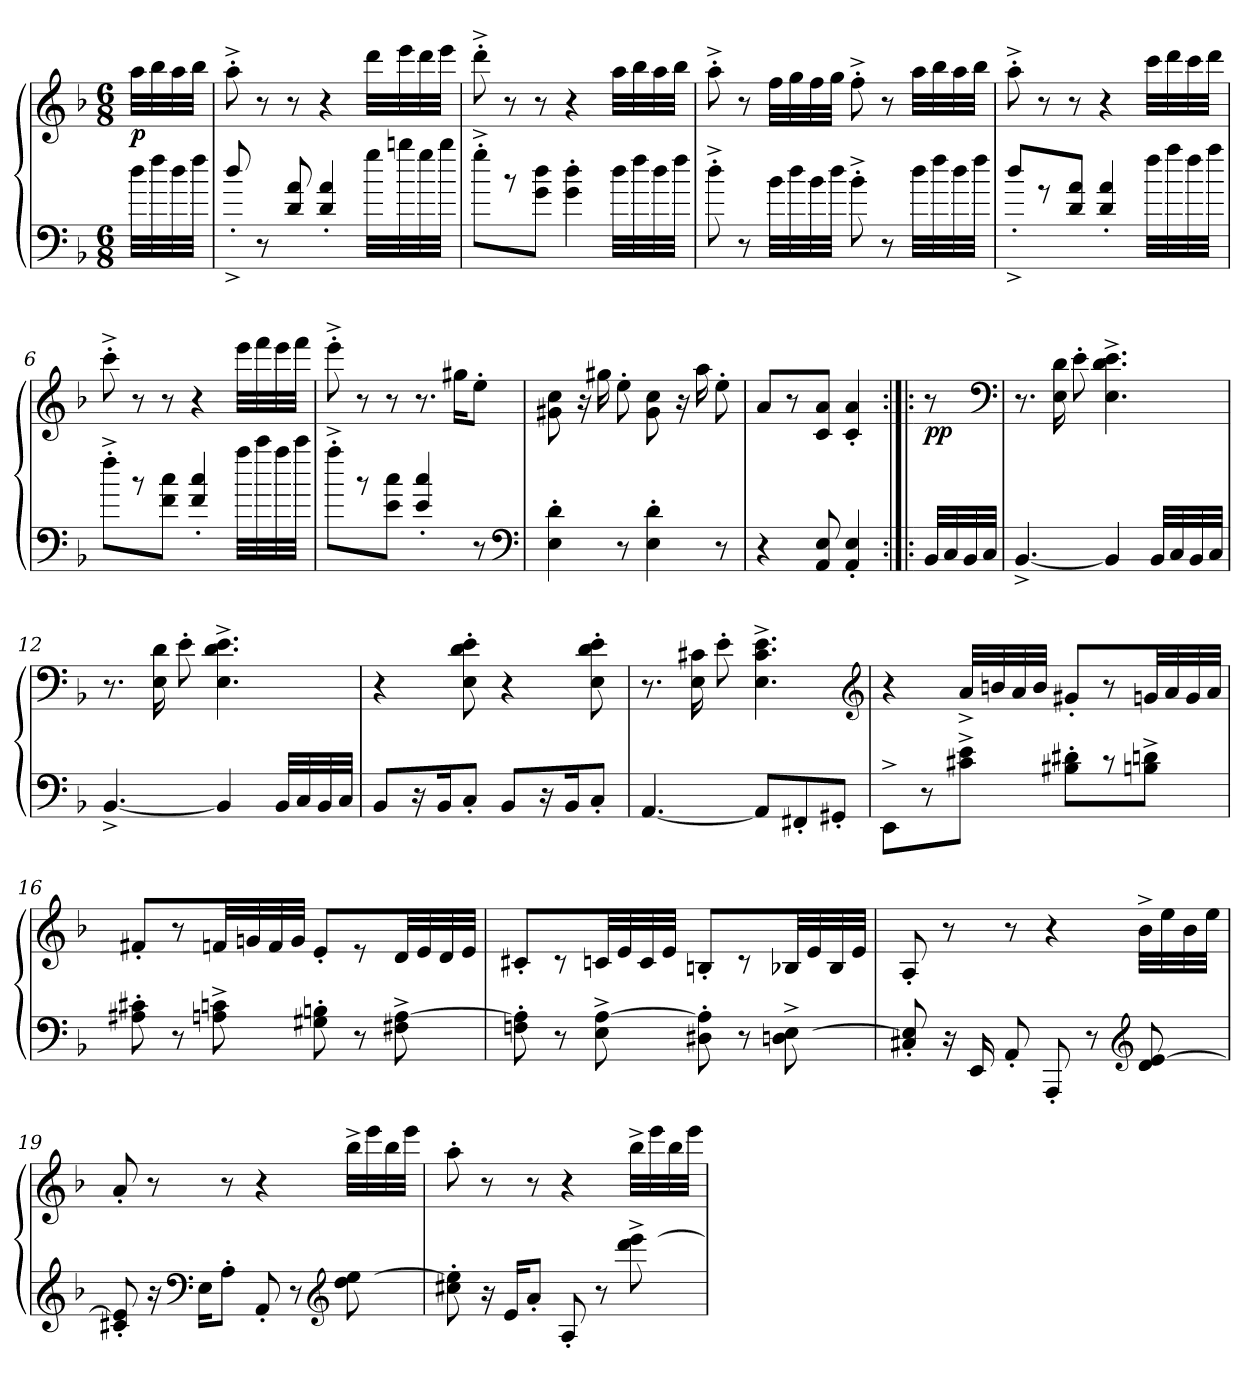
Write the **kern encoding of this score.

**kern	**kern	**dynam
*part1	*part1	*part1
*staff2	*staff1	*staff1/2
*clefF4	*clefG2	*
*k[b-]	*k[b-]	*
*M6/8	*M6/8	*
=1	=1	=1
!	!	!LO:DY:b
32dd\LLL	32aa\LLL	p
32ff\	32bb-\	.
32dd\	32aa\	.
32ff\JJJ	32bb-\JJJ	.
=2	=2	=2
8dd'>^>/	8aa'>^>\	.
8r	8r	.
8d/ 8a/	8r	.
4d'>'>/ 4a'>'>/	4r	.
32gg\LLL	32ddd\LLL	.
32bbn\	32eee\	.
32gg\	32ddd\	.
32bb\JJJ	32eee\JJJ	.
=3	=3	=3
8gg'>^>\L	8ddd'>^>\	.
8r	8r	.
8g\ 8dd\J	8r	.
4g'>'>\ 4dd'>'>\	4r	.
32dd\LLL	32aa\LLL	.
32ff\	32bb-\	.
32dd\	32aa\	.
32ff\JJJ	32bb-\JJJ	.
=4	=4	=4
8dd'>^>\	8aa'>^>\	.
8r	8r	.
32b-\LLL	32ff\LLL	.
32dd\	32gg\	.
32b-\	32ff\	.
32dd\JJJ	32gg\JJJ	.
8b-'>^>\	8ff'>^>\	.
8r	8r	.
32dd\LLL	32aa\LLL	.
32ff\	32bb-\	.
32dd\	32aa\	.
32ff\JJJ	32bb-\JJJ	.
=5	=5	=5
8dd'>^>/L	8aa'>^>\	.
8r	8r	.
8d/ 8a/J	8r	.
4d'>'>/ 4a'>'>/	4r	.
32ff\LLL	32ccc\LLL	.
32aa\	32ddd\	.
32ff\	32ccc\	.
32aa\JJJ	32ddd\JJJ	.
=6	=6	=6
8ff'>^>\L	8ccc'>^>\	.
8r	8r	.
8f\ 8cc\J	8r	.
4f'>'>/ 4cc'>'>/	4r	.
32aa\LLL	32eee\LLL	.
32ccc\	32fff\	.
32aa\	32eee\	.
32ccc\JJJ	32fff\JJJ	.
=7	=7	=7
8aa'>^>\L	8eee'>^>\	.
8r	8r	.
8e\ 8cc\J	8r	.
4e'>'>/ 4cc'>'>/	8.r	.
.	16gg#X\KL	.
8r	8ee'>\J	.
*clefF4	*	*
=8	=8	=8
4E'>'>\ 4d'>'>\	8g#X\ 8cc\	.
.	16r	.
.	16gg#\	.
8r	8ee'>\	.
4E'>'>\ 4d'>'>\	8g#\ 8cc\	.
.	16r	.
.	16aa\	.
8r	8ee'>\	.
=9	=9	=9
4r	8a/L	.
.	8r	.
8AA/ 8E/	8c/ 8a/J	.
4AA'>'>/ 4E'>'>/	4c'>'>/ 4a'>'>/	.
=10:|!|:	=10:|!|:	=10:|!|:
!	!	!LO:DY:b
32BB-/LLL	8r	pp
32C/	.	.
32BB-/	.	.
32C/JJJ	.	.
*	*clefF4	*
=11	=11	=11
[4.BB-^>/	8.r	.
.	16E\ 16d\	.
.	8e'>\	.
4BB-/]	4.E^>^>^>\ 4.d^>^>^>\ 4.e^>^>^>\	.
32BB-/LLL	.	.
32C/	.	.
32BB-/	.	.
32C/JJJ	.	.
=12	=12	=12
[4.BB-^>/	8.r	.
.	16E\ 16d\	.
.	8e'>\	.
4BB-/]	4.E^>^>^>\ 4.d^>^>^>\ 4.e^>^>^>\	.
32BB-/LLL	.	.
32C/	.	.
32BB-/	.	.
32C/JJJ	.	.
=13	=13	=13
8BB-/L	4r	.
16r	.	.
16BB-/k	.	.
8C'>/J	8E'>'>'>\ 8d'>'>'>\ 8e'>'>'>\	.
8BB-/L	4r	.
16r	.	.
16BB-/k	.	.
8C'>/J	8E'>'>'>\ 8d'>'>'>\ 8e'>'>'>\	.
=14	=14	=14
[4.AA/	8.r	.
.	16E\ 16c#X\	.
.	8e'>\	.
8AA/L]	4.E^>^>^>\ 4.c#^>^>^>\ 4.e^>^>^>\	.
8FF#X'>/	.	.
8GG#X'>/J	.	.
*	*clefG2	*
=15	=15	=15
8EE^>\L	4r	.
8r	.	.
8c#X^>^>\ 8e^>^>\J	32a^>/LLL	.
.	32bn/	.
.	32a/	.
.	32b/JJJ	.
8B#X'>'>\ 8d#X'>'>\L	8g#X'>/L	.
8r	8r	.
8Bn^>^>\ 8dn^>^>\J	32gn/LL	.
.	32a/	.
.	32g/	.
.	32a/JJJ	.
=16	=16	=16
8A#X'>'>\ 8c#X'>'>\	8f#X'>/L	.
8r	8r	.
8An^>^>\ 8cn^>^>\	32fn/LL	.
.	32gn/	.
.	32f/	.
.	32g/JJJ	.
8G#X'>'>\ 8Bn'>'>\	8e'>/L	.
8r	8r	.
8F#X^>^>\ [8A^>^>\	32d/LL	.
.	32e/	.
.	32d/	.
.	32e/JJJ	.
=17	=17	=17
8Fn'>'>\ 8A]'>'>\	8c#X'>/L	.
8r	8r	.
8E^>^>\ [8A^>^>\	32cn/LL	.
.	32e/	.
.	32c/	.
.	32e/JJJ	.
8D#X'>'>\ 8A]'>'>\	8Bn'>/L	.
8r	8r	.
8Dn^>^>\ [8E^>^>\	32B-X/LL	.
.	32e/	.
.	32B-/	.
.	32e/JJJ	.
=18	=18	=18
8C#X'>'>/ 8E]'>'>/	8A'>/	.
16r	8r	.
16EE/	.	.
8AA'>/	8r	.
8AAA'>/	4r	.
8r	.	.
*clefG2	*	*
8d/ [8e/	32b-^>\LLL	.
.	32ee\	.
.	32b-\	.
.	32ee\JJJ	.
=19	=19	=19
8c#X'>'>/ 8e]'>'>/	8a'>/	.
16r	8r	.
*clefF4	*	*
16E\KL	.	.
8A'>\J	8r	.
8AA'>/	4r	.
8r	.	.
*clefG2	*	*
8dd\ [8ee\	32bb-^>\LLL	.
.	32eee\	.
.	32bb-\	.
.	32eee\JJJ	.
=20	=20	=20
8cc#X'>'>\ 8ee]'>'>\	8aa'>\	.
16r	8r	.
16e/KL	.	.
8a'>/J	8r	.
8A'>/	4r	.
8r	.	.
8ddd^>^>\ [8eee^>^>\	32bb-^>\LLL	.
.	32eee\	.
.	32bb-\	.
.	32eee\JJJ	.
=	=	=
*-	*-	*-
